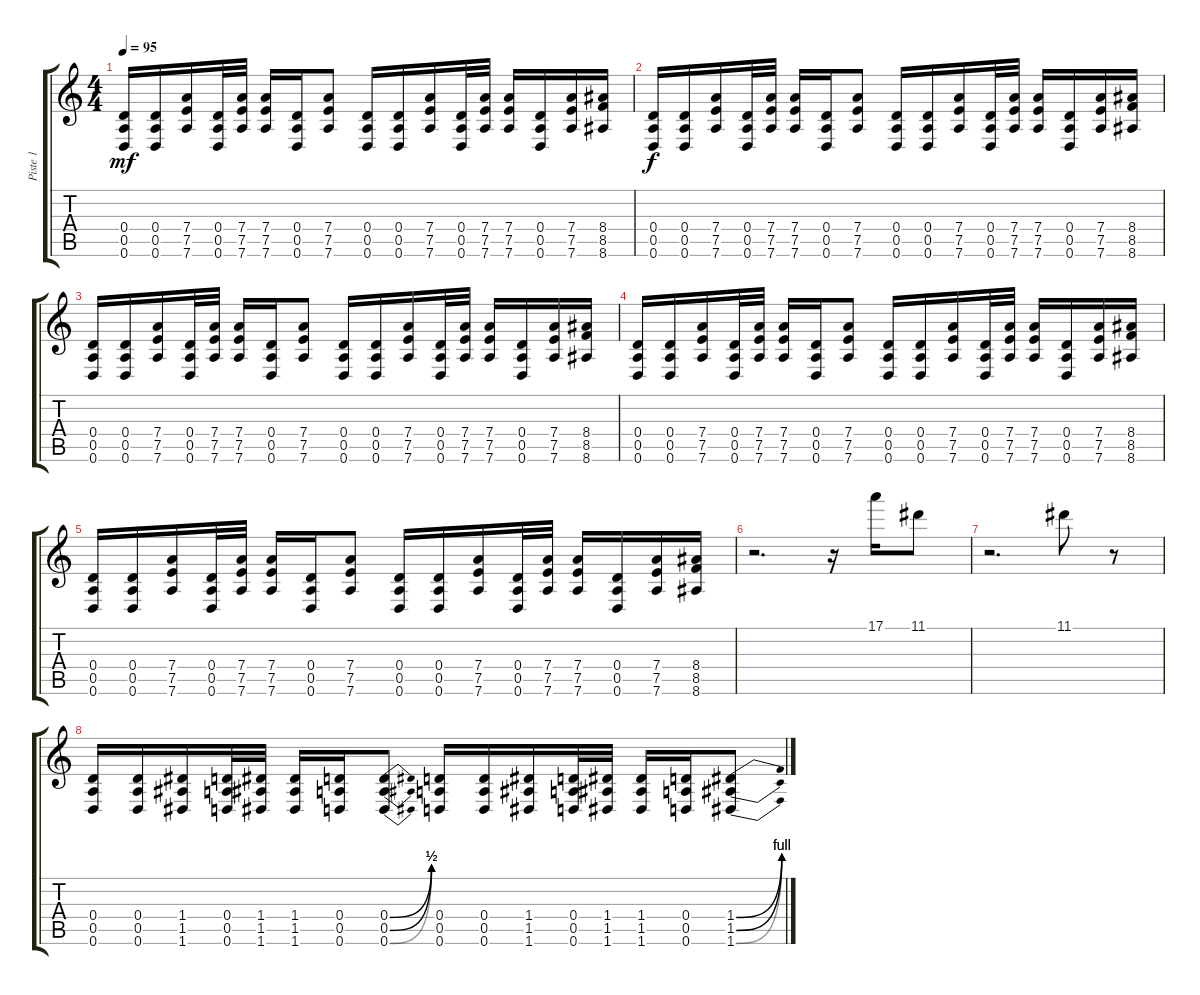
\track ("Piste 1" "Piste 1") {instrument distortionguitar}
\staff {score tabs}
\tuning (E4 B3 G3 D3 A2 D2) {hide}
\ts (4 4)
\tempo 95
\clef g2
\ks c
(0.4 0.5 0.6).16{dy mf instrument distortionguitar} (0.4 0.5 0.6).16 (7.4 7.5 7.6).16 (0.4 0.5 0.6).32 (7.4 7.5 7.6).32 (7.4 7.5 7.6).16 (0.4 0.5 0.6).16 (7.4 7.5 7.6).8 (0.4 0.5 0.6).16 (0.4 0.5 0.6).16 (7.4 7.5 7.6).16 (0.4 0.5 0.6).32 (7.4 7.5 7.6).32 (7.4 7.5 7.6).16 (0.4 0.5 0.6).16 (7.4 7.5 7.6).16 (8.4 8.5 8.6).16 |
(0.4 0.5 0.6).16{dy f} (0.4 0.5 0.6).16 (7.4 7.5 7.6).16 (0.4 0.5 0.6).32 (7.4 7.5 7.6).32 (7.4 7.5 7.6).16 (0.4 0.5 0.6).16 (7.4 7.5 7.6).8 (0.4 0.5 0.6).16 (0.4 0.5 0.6).16 (7.4 7.5 7.6).16 (0.4 0.5 0.6).32 (7.4 7.5 7.6).32 (7.4 7.5 7.6).16 (0.4 0.5 0.6).16 (7.4 7.5 7.6).16 (8.4 8.5 8.6).16 |
(0.4 0.5 0.6).16 (0.4 0.5 0.6).16 (7.4 7.5 7.6).16 (0.4 0.5 0.6).32 (7.4 7.5 7.6).32 (7.4 7.5 7.6).16 (0.4 0.5 0.6).16 (7.4 7.5 7.6).8 (0.4 0.5 0.6).16 (0.4 0.5 0.6).16 (7.4 7.5 7.6).16 (0.4 0.5 0.6).32 (7.4 7.5 7.6).32 (7.4 7.5 7.6).16 (0.4 0.5 0.6).16 (7.4 7.5 7.6).16 (8.4 8.5 8.6).16 |
(0.4 0.5 0.6).16 (0.4 0.5 0.6).16 (7.4 7.5 7.6).16 (0.4 0.5 0.6).32 (7.4 7.5 7.6).32 (7.4 7.5 7.6).16 (0.4 0.5 0.6).16 (7.4 7.5 7.6).8 (0.4 0.5 0.6).16 (0.4 0.5 0.6).16 (7.4 7.5 7.6).16 (0.4 0.5 0.6).32 (7.4 7.5 7.6).32 (7.4 7.5 7.6).16 (0.4 0.5 0.6).16 (7.4 7.5 7.6).16 (8.4 8.5 8.6).16 |
(0.4 0.5 0.6).16 (0.4 0.5 0.6).16 (7.4 7.5 7.6).16 (0.4 0.5 0.6).32 (7.4 7.5 7.6).32 (7.4 7.5 7.6).16 (0.4 0.5 0.6).16 (7.4 7.5 7.6).8 (0.4 0.5 0.6).16 (0.4 0.5 0.6).16 (7.4 7.5 7.6).16 (0.4 0.5 0.6).32 (7.4 7.5 7.6).32 (7.4 7.5 7.6).16 (0.4 0.5 0.6).16 (7.4 7.5 7.6).16 (8.4 8.5 8.6).16 |
r.2{d} r.16 17.1.16 11.1.8 |
r.2{d} 11.1.8 r.8 |
(0.4 0.5 0.6).16 (0.4 0.5 0.6).16 (1.4 1.5 1.6).16 (0.4 0.5 0.6).32 (1.4 1.5 1.6).32 (1.4 1.5 1.6).16 (0.4 0.5 0.6).16 (0.4{be (bend 0 0 60 2)} 0.5{be (bend 0 0 60 2)} 0.6{be (bend 0 0 60 2)}).8 (0.4 0.5 0.6).16 (0.4 0.5 0.6).16 (1.4 1.5 1.6).16 (0.4 0.5 0.6).32 (1.4 1.5 1.6).32 (1.4 1.5 1.6).16 (0.4 0.5 0.6).16 (1.4{be (bend 0 0 60 4)} 1.5{be (bend 0 0 60 4)} 1.6{be (bend 0 0 60 4)}).8
